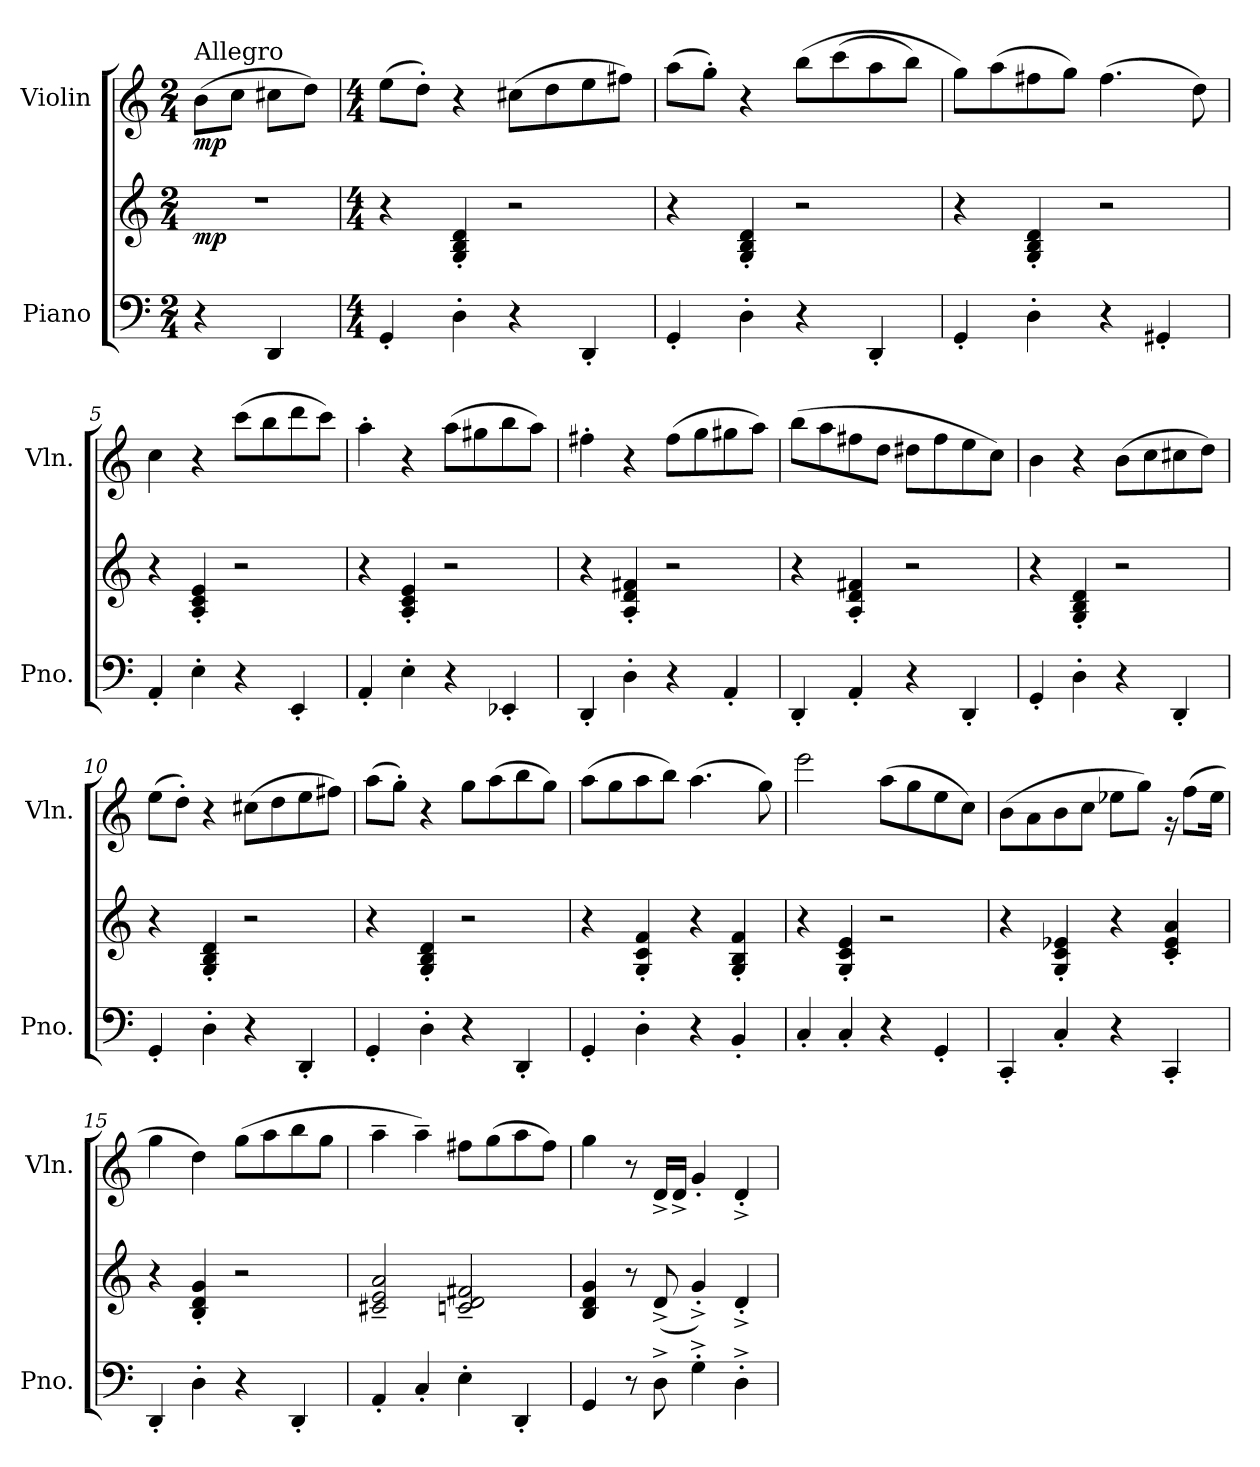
**kern	**kern	**dynam	**kern	**dynam
*part2	*part2	*part2	*part1	*part1
*staff3	*staff2	*staff2/3	*staff1	*staff1
*I"Piano	*	*	*I"Violin	*
*I'Pno.	*	*	*I'Vln.	*
*clefF4	*clefG2	*	*clefG2	*
*k[]	*k[]	*	*k[]	*
*M2/4	*M2/4	*	*M2/4	*
=1	=1	=1	=1	=1
!	!	!	!LO:TX:a:t=Allegro	!
!	!	!LO:DY:b	!	!LO:DY:b
4r	2r	mp	(>8b\L	mp
.	.	.	8cc\J	.
4DD/	.	.	8cc#X\L	.
.	.	.	8dd\J)	.
=2	=2	=2	=2	=2
*M4/4	*M4/4	*	*M4/4	*
4GG'/	4r	.	(>8ee\L	.
.	.	.	8dd'\J)	.
4D'\	4G/' 4B/' 4d/'	.	4r	.
4r	2r	.	(>8cc#X\L	.
.	.	.	8dd\	.
4DD'/	.	.	8ee\	.
.	.	.	8ff#X\J)	.
=3	=3	=3	=3	=3
4GG'/	4r	.	(>8aa\L	.
.	.	.	8gg'\J)	.
4D'\	4G/' 4B/' 4d/'	.	4r	.
4r	2r	.	(8bb\L	.
.	.	.	(>8ccc\	.
4DD'/	.	.	8aa\	.
.	.	.	8bb\J)	.
=4	=4	=4	=4	=4
4GG'/	4r	.	8gg\L)	.
.	.	.	(>8aa\	.
4D'\	4G/' 4B/' 4d/'	.	8ff#X\	.
.	.	.	8gg\J)	.
4r	2r	.	(>4.ff#\	.
4GG#X'/	.	.	.	.
.	.	.	8dd\)	.
=5	=5	=5	=5	=5
4AA'/	4r	.	4cc\	.
4E'\	4A/' 4c/' 4e/'	.	4r	.
4r	2r	.	(>8ccc\L	.
.	.	.	8bb\	.
4EE'/	.	.	8ddd\	.
.	.	.	8ccc\J)	.
!!LO:LB:g=z
=6	=6	=6	=6	=6
4AA'/	4r	.	4aa'\	.
4E'\	4A/' 4c/' 4e/'	.	4r	.
4r	2r	.	(>8aa\L	.
.	.	.	8gg#X\	.
4EE-X'/	.	.	8bb\	.
.	.	.	8aa\J)	.
=7	=7	=7	=7	=7
4DD'/	4r	.	4ff#X'\	.
4D'\	4A/' 4d/' 4f#X/'	.	4r	.
4r	2r	.	(>8ff#\L	.
.	.	.	8gg\	.
4AA'/	.	.	8gg#X\	.
.	.	.	8aa\J)	.
=8	=8	=8	=8	=8
4DD'/	4r	.	(>8bb\L	.
.	.	.	8aa\	.
4AA'/	4A/' 4d/' 4f#X/'	.	8ff#X\	.
.	.	.	8dd\J	.
4r	2r	.	8dd#X\L	.
.	.	.	8ff#\	.
4DD'/	.	.	8ee\	.
.	.	.	8cc\J)	.
=9	=9	=9	=9	=9
4GG'/	4r	.	4b\	.
4D'\	4G/' 4B/' 4d/'	.	4r	.
4r	2r	.	(>8b\L	.
.	.	.	8cc\	.
4DD'/	.	.	8cc#X\	.
.	.	.	8dd\J)	.
=10	=10	=10	=10	=10
4GG'/	4r	.	(>8ee\L	.
.	.	.	8dd'\J)	.
4D'\	4G/' 4B/' 4d/'	.	4r	.
4r	2r	.	(>8cc#X\L	.
.	.	.	8dd\	.
4DD'/	.	.	8ee\	.
.	.	.	8ff#X\J)	.
!!LO:LB:g=z
=11	=11	=11	=11	=11
4GG'/	4r	.	(>8aa\L	.
.	.	.	8gg'\J)	.
4D'\	4G/' 4B/' 4d/'	.	4r	.
4r	2r	.	8gg\L	.
.	.	.	(>8aa\	.
4DD'/	.	.	8bb\	.
.	.	.	8gg\J)	.
=12	=12	=12	=12	=12
4GG'/	4r	.	(>8aa\L	.
.	.	.	8gg\	.
4D'\	4G/' 4c/' 4f/'	.	8aa\	.
.	.	.	8bb\J)	.
4r	4r	.	(>4.aa\	.
4BB'/	4G/' 4B/' 4f/'	.	.	.
.	.	.	8gg\)	.
=13	=13	=13	=13	=13
4C'/	4r	.	2eee\	.
4C'/	4G/' 4c/' 4e/'	.	.	.
4r	2r	.	(>8aa\L	.
.	.	.	8gg\	.
4GG'/	.	.	8ee\	.
.	.	.	8cc\J)	.
=14	=14	=14	=14	=14
4CC'/	4r	.	(8b\L	.
.	.	.	8a\	.
4C'/	4G/' 4c/' 4e-X/'	.	8b\	.
.	.	.	8cc\J	.
4r	4r	.	8ee-X\L	.
.	.	.	8gg\J)	.
4CC'/	4c/' 4e-/' 4a/'	.	16rg	.
.	.	.	(>8ff\L	.
.	.	.	16ee-\Jk	.
=15	=15	=15	=15	=15
4DD'/	4r	.	4gg\	.
4D'\	4B/' 4d/' 4g/'	.	4dd\)	.
4r	2r	.	(>8gg\L	.
.	.	.	8aa\	.
4DD'/	.	.	8bb\	.
.	.	.	8gg\J	.
!!LO:LB:g=z
=16	=16	=16	=16	=16
4AA'/	2c#X/~ 2e/~ 2a/~	.	4aa~\	.
4C'/	.	.	4aa~\)	.
4E'\	2cn/~ 2d/~ 2f#X/~	.	8ff#X\L	.
.	.	.	(>8gg\	.
4DD'/	.	.	8aa\	.
.	.	.	8ff#\J)	.
=17	=17	=17	=17	=17
4GG/	4B/ 4d/ 4g/	.	4gg\	.
8r	8r	.	8r	.
8D^\	(8d^/	.	16d^/LL	.
.	.	.	16d^/JJ	.
4G^'\	4g^'/)	.	4g'/	.
4D^'\	4d^'/	.	4d^'/	.
=	=	=	=	=
*-	*-	*-	*-	*-
